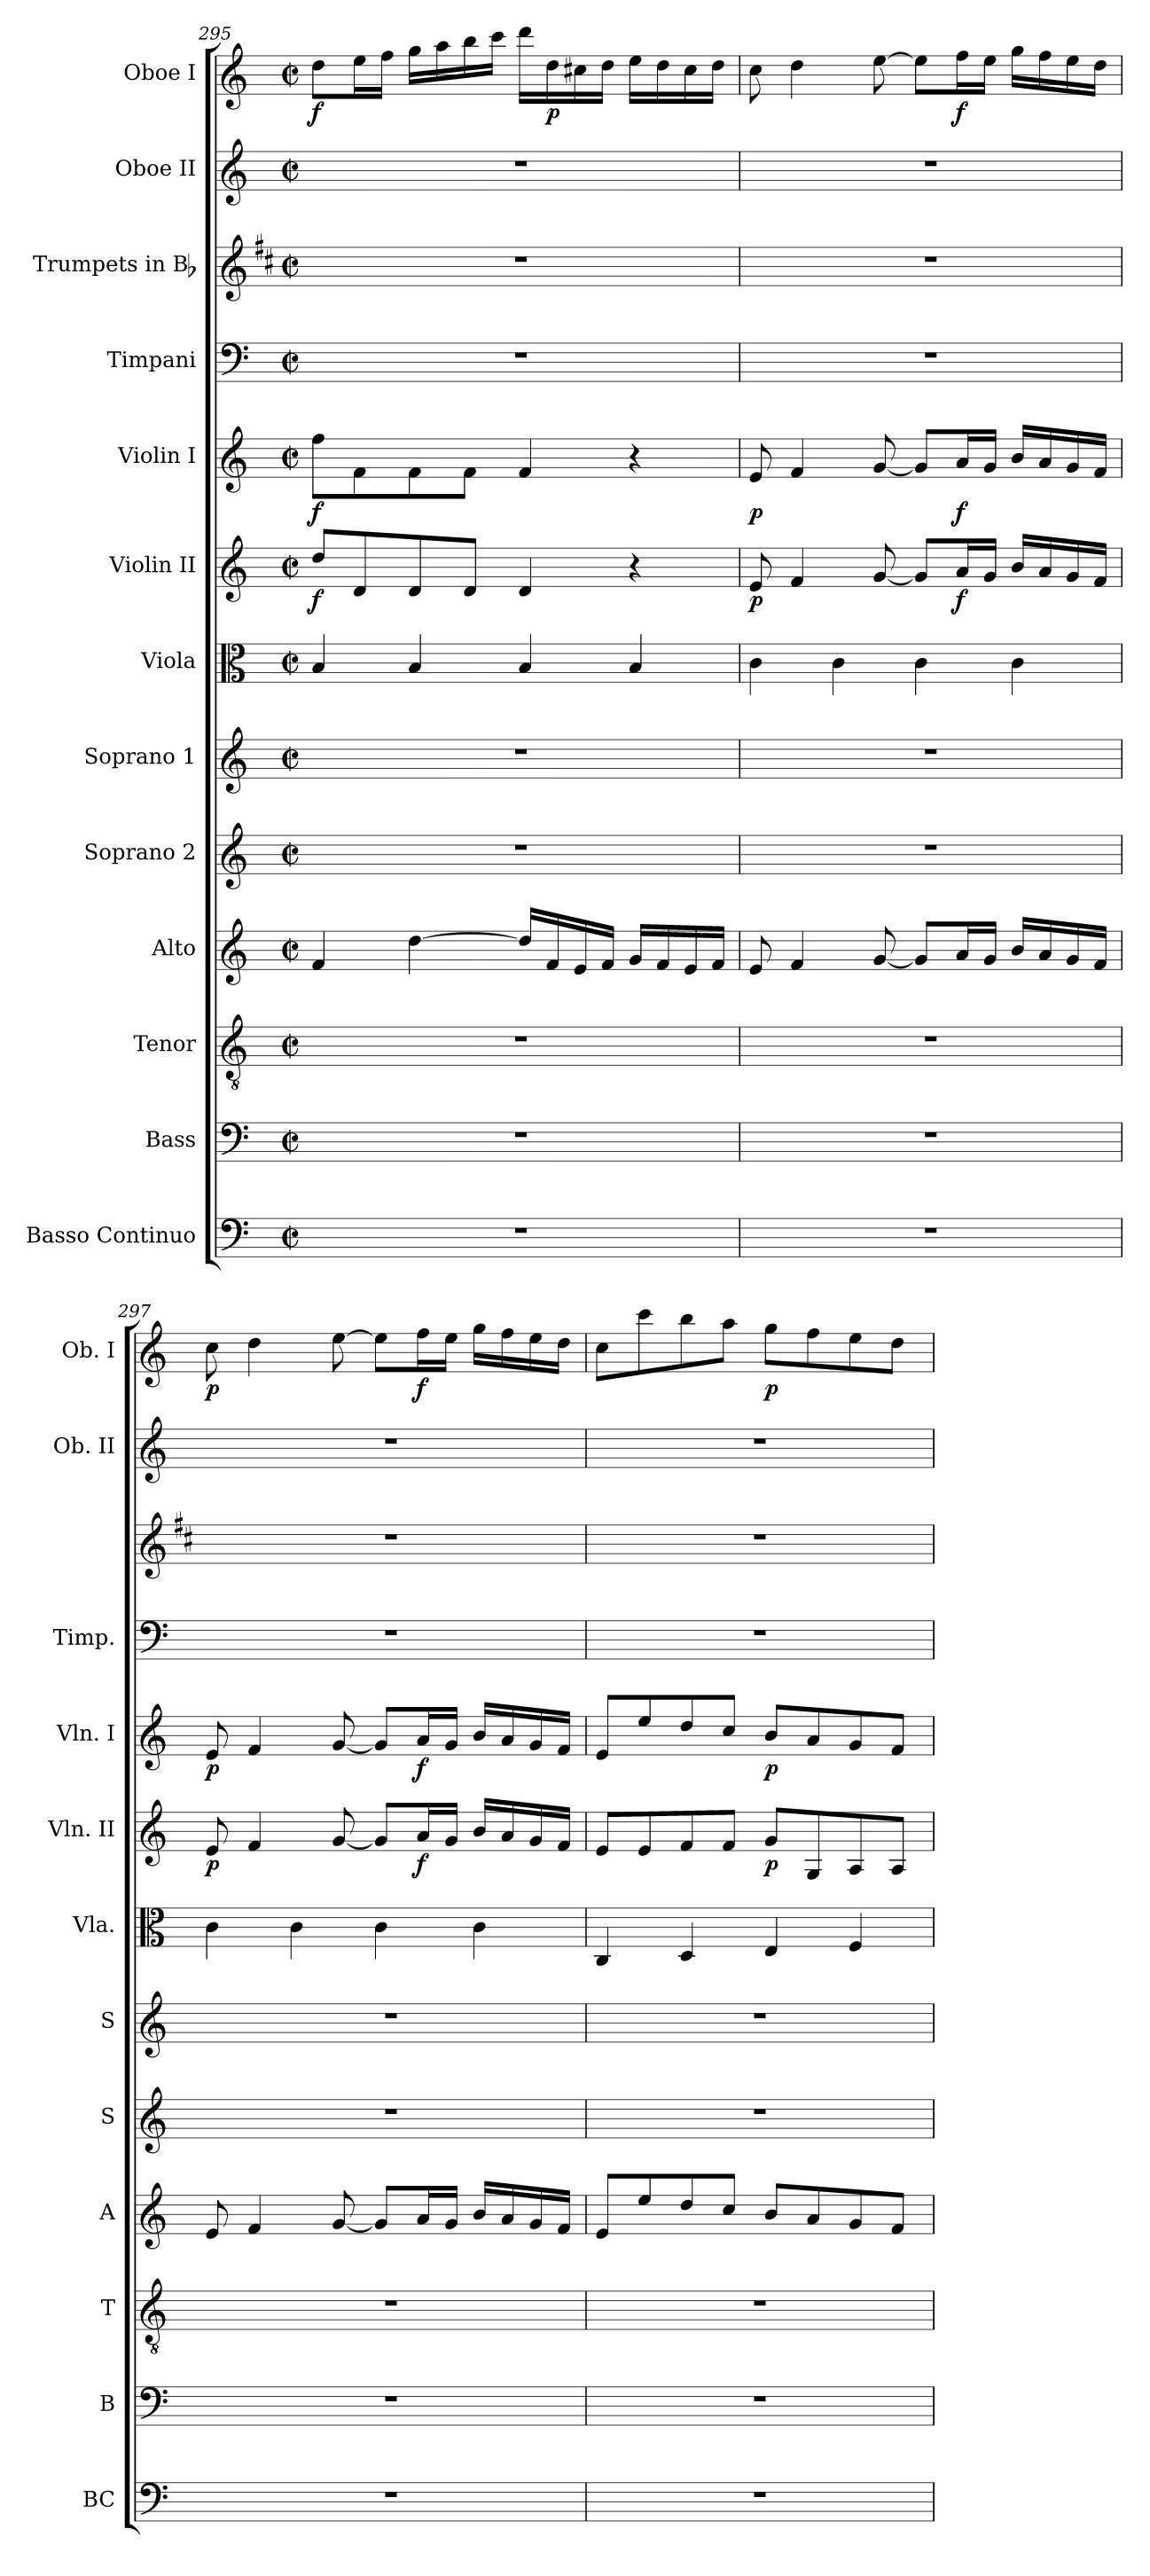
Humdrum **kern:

**kern	**kern	**kern	**kern	**kern	**kern	**kern	**kern	**dynam	**kern	**dynam	**kern	**kern	**kern	**kern	**dynam
*part13	*part12	*part11	*part10	*part9	*part8	*part7	*part6	*part6	*part5	*part5	*part4	*part3	*part2	*part1	*part1
*staff13	*staff12	*staff11	*staff10	*staff9	*staff8	*staff7	*staff6	*staff6	*staff5	*staff5	*staff4	*staff3	*staff2	*staff1	*staff1
*I"Basso Continuo	*I"Bass	*I"Tenor	*I"Alto	*I"Soprano 2	*I"Soprano 1	*I"Viola	*I"Violin II	*	*I"Violin I	*	*I"Timpani	*I"Trumpets in Bb	*I"Oboe II	*I"Oboe I	*
*I'BC	*I'B	*I'T	*I'A	*I'S	*I'S	*I'Vla.	*I'Vln. II	*	*I'Vln. I	*	*I'Timp.	*	*I'Ob. II	*I'Ob. I	*
*clefF4	*clefF4	*clefGv2	*clefG2	*clefG2	*clefG2	*clefC3	*clefG2	*	*clefG2	*	*clefF4	*clefG2	*clefG2	*clefG2	*
*	*	*	*	*	*	*	*	*	*	*	*	*ITrd1c2	*	*	*
*k[]	*k[]	*k[]	*k[]	*k[]	*k[]	*k[]	*k[]	*	*k[]	*	*k[]	*k[]	*k[]	*k[]	*
*C:	*C:	*C:	*C:	*C:	*C:	*C:	*C:	*	*C:	*	*C:	*C:	*C:	*C:	*
*M2/2	*M2/2	*M2/2	*M2/2	*M2/2	*M2/2	*M2/2	*M2/2	*	*M2/2	*	*M2/2	*M2/2	*M2/2	*M2/2	*
*met(c|)	*met(c|)	*met(c|)	*met(c|)	*met(c|)	*met(c|)	*met(c|)	*met(c|)	*	*met(c|)	*	*met(c|)	*met(c|)	*met(c|)	*met(c|)	*
=295	=295	=295	=295	=295	=295	=295	=295	=295	=295	=295	=295	=295	=295	=295	=295
!	!	!	!	!	!	!	!	!LO:DY:b	!	!LO:DY:b	!	!	!	!	!LO:DY:b
1r	1r	1r	4f/	1r	1r	4B/	8dd/L	f	8ff\L	f	1r	1r	1r	8dd\L	f
.	.	.	.	.	.	.	8d/	.	8f\	.	.	.	.	16ee\L	.
.	.	.	.	.	.	.	.	.	.	.	.	.	.	16ff\JJ	.
.	.	.	[4dd\	.	.	4B/	8d/	.	8f\	.	.	.	.	16gg\LL	.
.	.	.	.	.	.	.	.	.	.	.	.	.	.	16aa\	.
.	.	.	.	.	.	.	8d/J	.	8f\J	.	.	.	.	16bb\	.
.	.	.	.	.	.	.	.	.	.	.	.	.	.	16ccc\JJ	.
.	.	.	16dd/LL]	.	.	4B/	4d/	.	4f/	.	.	.	.	16ddd\LL	.
!	!	!	!	!	!	!	!	!	!	!	!	!	!	!	!LO:DY:b
.	.	.	16f/	.	.	.	.	.	.	.	.	.	.	16dd\	p
.	.	.	16e/	.	.	.	.	.	.	.	.	.	.	16cc#X\	.
.	.	.	16f/JJ	.	.	.	.	.	.	.	.	.	.	16dd\JJ	.
.	.	.	16g/LL	.	.	4B/	4r	.	4r	.	.	.	.	16ee\LL	.
.	.	.	16f/	.	.	.	.	.	.	.	.	.	.	16dd\	.
.	.	.	16e/	.	.	.	.	.	.	.	.	.	.	16cc#\	.
.	.	.	16f/JJ	.	.	.	.	.	.	.	.	.	.	16dd\JJ	.
=296	=296	=296	=296	=296	=296	=296	=296	=296	=296	=296	=296	=296	=296	=296	=296
!	!	!	!	!	!	!	!	!LO:DY:b	!	!LO:DY:b	!	!	!	!	!
1r	1r	1r	8e/	1r	1r	4c\	8e/	p	8e/	p	1r	1r	1r	8cc\	.
.	.	.	4f/	.	.	.	4f/	.	4f/	.	.	.	.	4dd\	.
.	.	.	.	.	.	4c\	.	.	.	.	.	.	.	.	.
.	.	.	[8g/	.	.	.	[8g/	.	[8g/	.	.	.	.	[8ee\	.
.	.	.	8g/L]	.	.	4c\	8g/L]	.	8g/L]	.	.	.	.	8ee\L]	.
!	!	!	!	!	!	!	!	!LO:DY:b	!	!LO:DY:b	!	!	!	!	!LO:DY:b
.	.	.	16a/L	.	.	.	16a/L	f	16a/L	f	.	.	.	16ff\L	f
.	.	.	16g/JJ	.	.	.	16g/JJ	.	16g/JJ	.	.	.	.	16ee\JJ	.
.	.	.	16b/LL	.	.	4c\	16b/LL	.	16b/LL	.	.	.	.	16gg\LL	.
.	.	.	16a/	.	.	.	16a/	.	16a/	.	.	.	.	16ff\	.
.	.	.	16g/	.	.	.	16g/	.	16g/	.	.	.	.	16ee\	.
.	.	.	16f/JJ	.	.	.	16f/JJ	.	16f/JJ	.	.	.	.	16dd\JJ	.
!!LO:LB:g=z
=297	=297	=297	=297	=297	=297	=297	=297	=297	=297	=297	=297	=297	=297	=297	=297
!	!	!	!	!	!	!	!	!LO:DY:b	!	!LO:DY:b	!	!	!	!	!LO:DY:b
1r	1r	1r	8e/	1r	1r	4c\	8e/	p	8e/	p	1r	1r	1r	8cc\	p
.	.	.	4f/	.	.	.	4f/	.	4f/	.	.	.	.	4dd\	.
.	.	.	.	.	.	4c\	.	.	.	.	.	.	.	.	.
.	.	.	[8g/	.	.	.	[8g/	.	[8g/	.	.	.	.	[8ee\	.
.	.	.	8g/L]	.	.	4c\	8g/L]	.	8g/L]	.	.	.	.	8ee\L]	.
!	!	!	!	!	!	!	!	!LO:DY:b	!	!LO:DY:b	!	!	!	!	!LO:DY:b
.	.	.	16a/L	.	.	.	16a/L	f	16a/L	f	.	.	.	16ff\L	f
.	.	.	16g/JJ	.	.	.	16g/JJ	.	16g/JJ	.	.	.	.	16ee\JJ	.
.	.	.	16b/LL	.	.	4c\	16b/LL	.	16b/LL	.	.	.	.	16gg\LL	.
.	.	.	16a/	.	.	.	16a/	.	16a/	.	.	.	.	16ff\	.
.	.	.	16g/	.	.	.	16g/	.	16g/	.	.	.	.	16ee\	.
.	.	.	16f/JJ	.	.	.	16f/JJ	.	16f/JJ	.	.	.	.	16dd\JJ	.
=298	=298	=298	=298	=298	=298	=298	=298	=298	=298	=298	=298	=298	=298	=298	=298
1r	1r	1r	8e/L	1r	1r	4C/	8e/L	.	8e/L	.	1r	1r	1r	8cc\L	.
.	.	.	8ee/	.	.	.	8e/	.	8ee/	.	.	.	.	8ccc\	.
.	.	.	8dd/	.	.	4D/	8f/	.	8dd/	.	.	.	.	8bb\	.
.	.	.	8cc/J	.	.	.	8f/J	.	8cc/J	.	.	.	.	8aa\J	.
!	!	!	!	!	!	!	!	!LO:DY:b	!	!LO:DY:b	!	!	!	!	!LO:DY:b
.	.	.	8b/L	.	.	4E/	8g/L	p	8b/L	p	.	.	.	8gg\L	p
.	.	.	8a/	.	.	.	8G/	.	8a/	.	.	.	.	8ff\	.
.	.	.	8g/	.	.	4F/	8A/	.	8g/	.	.	.	.	8ee\	.
.	.	.	8f/J	.	.	.	8A/J	.	8f/J	.	.	.	.	8dd\J	.
=	=	=	=	=	=	=	=	=	=	=	=	=	=	=	=
*-	*-	*-	*-	*-	*-	*-	*-	*-	*-	*-	*-	*-	*-	*-	*-
